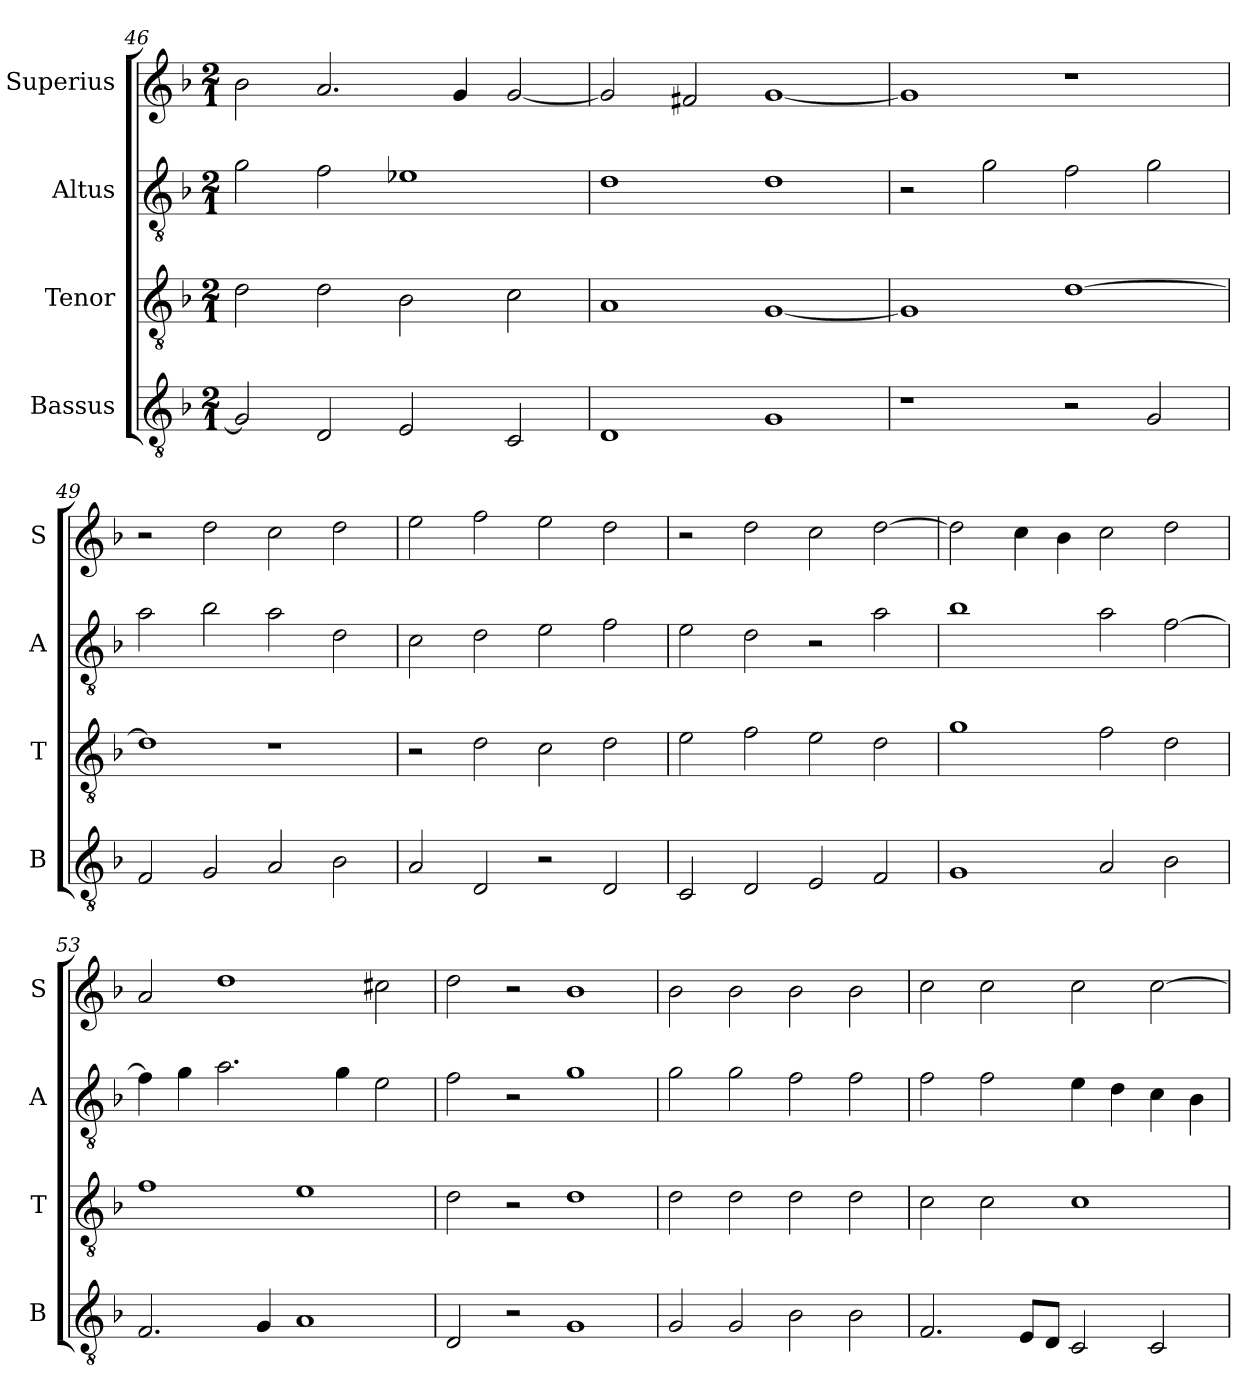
**kern	**kern	**kern	**kern
*part4	*part3	*part2	*part1
*staff4	*staff3	*staff2	*staff1
*I"Bassus	*I"Tenor	*I"Altus	*I"Superius
*I'B	*I'T	*I'A	*I'S
*clefGv2	*clefGv2	*clefGv2	*clefG2
*k[b-]	*k[b-]	*k[b-]	*k[b-]
*d:	*d:	*d:	*d:
*M2/1	*M2/1	*M2/1	*M2/1
=46	=46	=46	=46
2G]	2d	2g	2b-
2D	2d	2f	2.a
2E	2B-	1e-X	.
.	.	.	4g
2C	2c	.	[2g
=47	=47	=47	=47
1D	1A	1d	2g]
.	.	.	2f#X
1G	[1G	1d	[1g
=48	=48	=48	=48
1r	1G]	2r	1g]
.	.	2g	.
2r	[1d	2f	1r
2G	.	2g	.
=49	=49	=49	=49
2F	1d]	2a	2r
2G	.	2b-	2dd
2A	1r	2a	2cc
2B-	.	2d	2dd
=50	=50	=50	=50
2A	2r	2c	2ee
2D	2d	2d	2ff
2r	2c	2e	2ee
2D	2d	2f	2dd
=51	=51	=51	=51
2C	2e	2e	2r
2D	2f	2d	2dd
2E	2e	2r	2cc
2F	2d	2a	[2dd
=52	=52	=52	=52
1G	1g	1b-	2dd]
.	.	.	4cc
.	.	.	4b-
2A	2f	2a	2cc
2B-	2d	[2f	2dd
=53	=53	=53	=53
2.F	1f	4f]	2a
.	.	4g	.
.	.	2.a	1dd
4G	.	.	.
1A	1e	.	.
.	.	4g	.
.	.	2e	2cc#X
=54	=54	=54	=54
2D	2d	2f	2dd
2r	2r	2r	2r
1G	1d	1g	1b-
=55	=55	=55	=55
2G	2d	2g	2b-
2G	2d	2g	2b-
2B-	2d	2f	2b-
2B-	2d	2f	2b-
=56	=56	=56	=56
2.F	2c	2f	2cc
.	2c	2f	2cc
8EL	.	.	.
8DJ	.	.	.
2C	1c	4e	2cc
.	.	4d	.
2C	.	4c	[2cc
.	.	4B-	.
=	=	=	=
*-	*-	*-	*-
